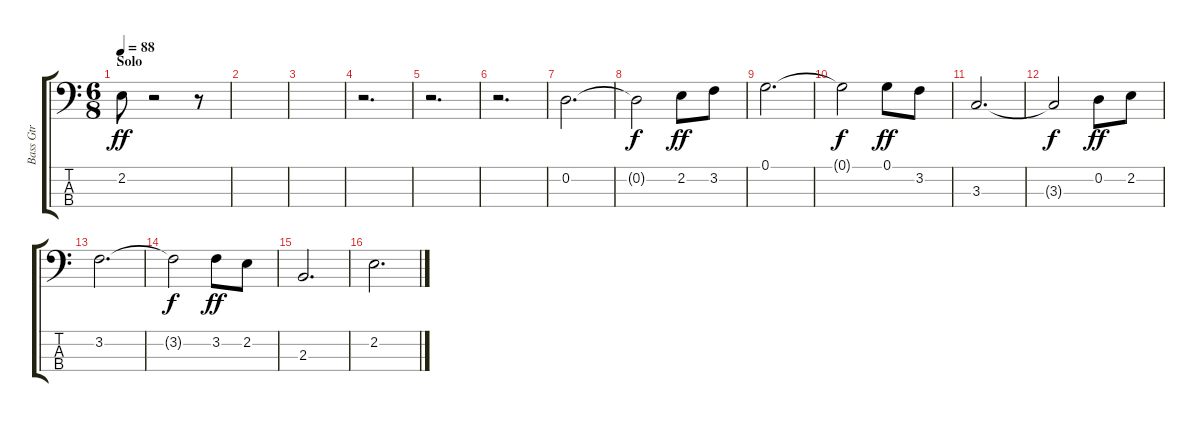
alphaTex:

\track ("Bass Gtr            " "Bass Gtr  ") {instrument electricbassfinger}
\staff {score tabs}
\tuning (G2 D2 A1 E1) {hide}
\ts (6 8)
\section ("" "Solo")
\tempo 88
\clef f4
\ks c
2.2.8{dy ff} r.2 r.8 |
|
|
r.2{d} |
r.2{d} |
r.2{d} |
0.2.2{d} |
0.2{t}.2{dy f} 2.2.8{dy ff} 3.2.8 |
0.1.2{d} |
0.1{t}.2{dy f} 0.1.8{dy ff} 3.2.8 |
3.3.2{d} |
3.3{t}.2{dy f} 0.2.8{dy ff} 2.2.8 |
3.2.2{d} |
3.2{t}.2{dy f} 3.2.8{dy ff} 2.2.8 |
2.3.2{d} |
2.2.2{d}
